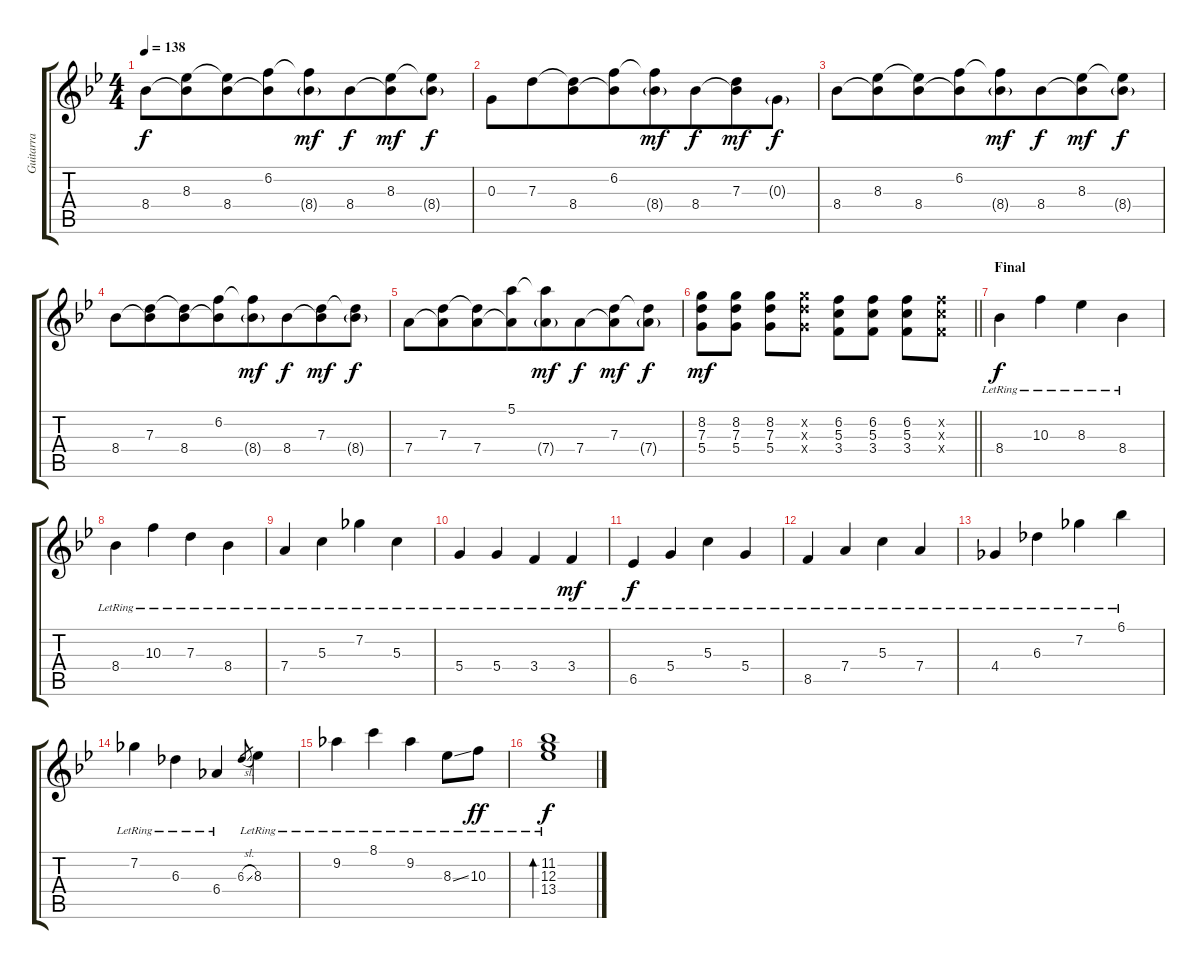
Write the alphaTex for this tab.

\track ("Guitarra" "Guitarra") {instrument distortionguitar}
\staff {score tabs}
\tuning (E4 B3 G3 D3 A2 E2) {hide}
\ts (4 4)
\tempo 138
\clef g2
\ks bb
8.4.8{dy f} (8.3 8.4{t}).8{beam merge} (8.3{t} 8.4).8 (6.2 8.4{t}).8{beam merge} (6.2{t} 8.4{g}).8{dy mf} 8.4.8{dy f beam merge} (8.3 8.4{t}).8{dy mf} (8.3{t} 8.4{g}).8{dy f} |
0.3.8 7.3.8{beam merge} (7.3{t} 8.4).8 (6.2 8.4{t}).8{beam merge} (6.2{t} 8.4{g}).8{dy mf} 8.4.8{dy f beam merge} (7.3 8.4{t}).8{dy mf} 0.3{g}.8{dy f} |
8.4.8 (8.3 8.4{t}).8{beam merge} (8.3{t} 8.4).8 (6.2 8.4{t}).8{beam merge} (6.2{t} 8.4{g}).8{dy mf} 8.4.8{dy f beam merge} (8.3 8.4{t}).8{dy mf} (8.3{t} 8.4{g}).8{dy f} |
8.4.8 (7.3 8.4{t}).8{beam merge} (7.3{t} 8.4).8 (6.2 8.4{t}).8{beam merge} (6.2{t} 8.4{g}).8{dy mf} 8.4.8{dy f beam merge} (7.3 8.4{t}).8{dy mf} (7.3{t} 8.4{g}).8{dy f} |
7.4.8 (7.3 7.4{t}).8{beam merge} (7.3{t} 7.4).8 (5.1 7.4{t}).8{beam merge} (5.1{t} 7.4{g}).8{dy mf} 7.4.8{dy f beam merge} (7.3 7.4{t}).8{dy mf} (7.3{t} 7.4{g}).8{dy f} |
\barLineRight lightlight
(8.2 7.3 5.4).8{dy mf} (8.2 7.3 5.4).8 (8.2 7.3 5.4).8 (8.2{x} 7.3{x} 5.4{x}).8 (6.2 5.3 3.4).8 (6.2 5.3 3.4).8 (6.2 5.3 3.4).8 (6.2{x} 5.3{x} 3.4{x}).8 |
\section ("" "Final")
8.4{lr}.4{dy f volume 15 instrument electricguitarjazz} 10.3{lr}.4 8.3{lr}.4 8.4{lr}.4 |
8.4{lr}.4 10.3{lr}.4 7.3{lr}.4 8.4{lr}.4 |
7.4{lr}.4 5.3{lr}.4 7.2{lr}.4 5.3{lr}.4 |
5.4{lr}.4 5.4{lr}.4 3.4{lr}.4 3.4{lr}.4{dy mf} |
6.5{lr}.4{dy f} 5.4{lr}.4 5.3{lr}.4 5.4{lr}.4 |
8.5{lr}.4 7.4{lr}.4 5.3{lr}.4 7.4{lr}.4 |
4.4{lr}.4 6.3{lr}.4 7.2{lr}.4 6.1{lr}.4 |
7.2{lr}.4 6.3{lr}.4 6.4{lr}.4 6.3{sl}.8{gr} 8.3{lr}.4 |
9.2{lr}.4 8.1{lr}.4 9.2{lr}.4 8.3{ss lr}.8 10.3{lr}.8{dy ff} |
(11.2{lr} 12.3{lr} 13.4{lr}).1{bd 120 dy f}
